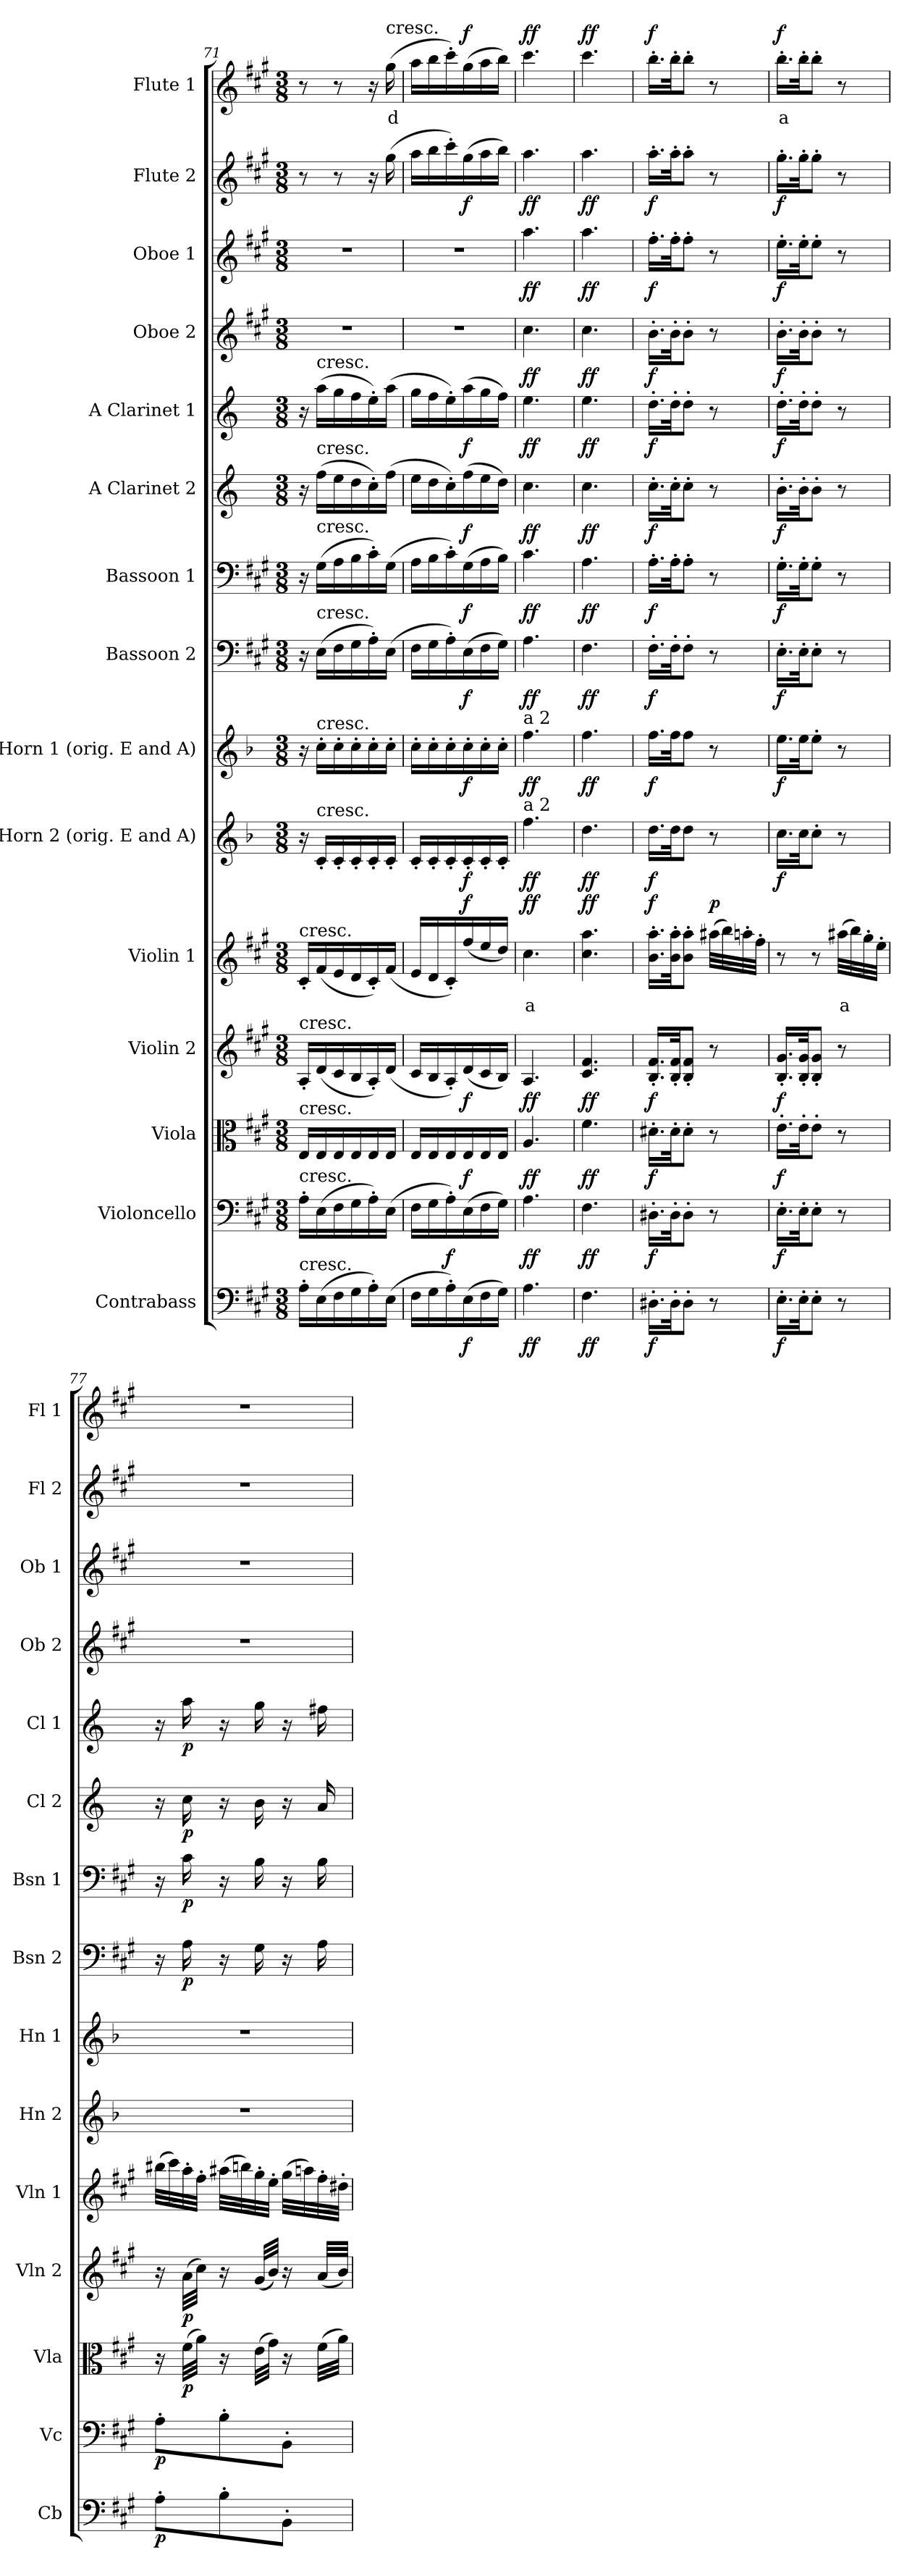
**kern	**dynam	**kern	**dynam	**kern	**dynam	**kern	**dynam	**kern	**text	**dynam	**kern	**dynam	**kern	**dynam	**kern	**dynam	**kern	**dynam	**kern	**dynam	**kern	**dynam	**kern	**dynam	**kern	**dynam	**kern	**dynam	**kern	**text	**dynam
*part15	*part15	*part14	*part14	*part13	*part13	*part12	*part12	*part11	*part11	*part11	*part10	*part10	*part9	*part9	*part8	*part8	*part7	*part7	*part6	*part6	*part5	*part5	*part4	*part4	*part3	*part3	*part2	*part2	*part1	*part1	*part1
*staff15	*staff15	*staff14	*staff14	*staff13	*staff13	*staff12	*staff12	*staff11	*staff11	*staff11	*staff10	*staff10	*staff9	*staff9	*staff8	*staff8	*staff7	*staff7	*staff6	*staff6	*staff5	*staff5	*staff4	*staff4	*staff3	*staff3	*staff2	*staff2	*staff1	*staff1	*staff1
*I"Contrabass	*	*I"Violoncello	*	*I"Viola	*	*I"Violin 2	*	*I"Violin 1	*	*	*I"E Horn 2 (orig. E and A)	*	*I"E Horn 1 (orig. E and A)	*	*I"Bassoon 2	*	*I"Bassoon 1	*	*I"A Clarinet 2	*	*I"A Clarinet 1	*	*I"Oboe 2	*	*I"Oboe 1	*	*I"Flute 2	*	*I"Flute 1	*	*
*I'Cb	*	*I'Vc	*	*I'Vla	*	*I'Vln 2	*	*I'Vln 1	*	*	*I'Hn 2	*	*I'Hn 1	*	*I'Bsn 2	*	*I'Bsn 1	*	*I'Cl 2	*	*I'Cl 1	*	*I'Ob 2	*	*I'Ob 1	*	*I'Fl 2	*	*I'Fl 1	*	*
*clefF4	*	*clefF4	*	*clefC3	*	*clefG2	*	*clefG2	*	*	*clefG2	*	*clefG2	*	*clefF4	*	*clefF4	*	*clefG2	*	*clefG2	*	*clefG2	*	*clefG2	*	*clefG2	*	*clefG2	*	*
*ITrd7c12	*	*	*	*	*	*	*	*	*	*	*ITrd5c8	*	*ITrd5c8	*	*	*	*	*	*ITrd2c3	*	*ITrd2c3	*	*	*	*	*	*	*	*	*	*
*k[f#c#g#]	*	*k[f#c#g#]	*	*k[f#c#g#]	*	*k[f#c#g#]	*	*k[f#c#g#]	*	*	*k[f#c#g#]	*	*k[f#c#g#]	*	*k[f#c#g#]	*	*k[f#c#g#]	*	*k[f#c#g#]	*	*k[f#c#g#]	*	*k[f#c#g#]	*	*k[f#c#g#]	*	*k[f#c#g#]	*	*k[f#c#g#]	*	*
*M3/8	*	*M3/8	*	*M3/8	*	*M3/8	*	*M3/8	*	*	*M3/8	*	*M3/8	*	*M3/8	*	*M3/8	*	*M3/8	*	*M3/8	*	*M3/8	*	*M3/8	*	*M3/8	*	*M3/8	*	*
=71	=71	=71	=71	=71	=71	=71	=71	=71	=71	=71	=71	=71	=71	=71	=71	=71	=71	=71	=71	=71	=71	=71	=71	=71	=71	=71	=71	=71	=71	=71	=71
!	!	!	!	!	!	!	!	!LO:TX:a:t=cresc.	!	!	!	!	!	!	!	!	!	!	!	!	!	!	!	!	!	!	!	!	!	!	!
!	!	!	!	!	!	!LO:TX:a:t=cresc.	!	!	!	!	!	!	!	!	!	!	!	!	!	!	!	!	!	!	!	!	!	!	!	!	!
!	!	!	!	!LO:TX:a:t=cresc.	!	!	!	!	!	!	!	!	!	!	!	!	!	!	!	!	!	!	!	!	!	!	!	!	!	!	!
!	!	!LO:TX:a:t=cresc.	!	!	!	!	!	!	!	!	!	!	!	!	!	!	!	!	!	!	!	!	!	!	!	!	!	!	!	!	!
!LO:TX:a:t=cresc.	!	!	!	!	!	!	!	!	!	!	!	!	!	!	!	!	!	!	!	!	!	!	!	!	!	!	!	!	!	!	!
16AA'\LL	.	16A'\LL	.	16E/LL	.	16A'/LL	.	16c#'/LL	.	.	16r	.	16r	.	16r	.	16r	.	16r	.	16r	.	4.r	.	4.r	.	8r	.	8r	.	.
!	!	!	!	!	!	!	!	!	!	!	!	!	!	!	!	!	!	!	!	!	!LO:TX:a:t=cresc.	!	!	!	!	!	!	!	!	!	!
!	!	!	!	!	!	!	!	!	!	!	!	!	!	!	!	!	!	!	!LO:TX:a:t=cresc.	!	!	!	!	!	!	!	!	!	!	!	!
!	!	!	!	!	!	!	!	!	!	!	!	!	!	!	!	!	!LO:TX:a:t=cresc.	!	!	!	!	!	!	!	!	!	!	!	!	!	!
!	!	!	!	!	!	!	!	!	!	!	!	!	!	!	!LO:TX:a:t=cresc.	!	!	!	!	!	!	!	!	!	!	!	!	!	!	!	!
!	!	!	!	!	!	!	!	!	!	!	!	!	!LO:TX:a:t=cresc.	!	!	!	!	!	!	!	!	!	!	!	!	!	!	!	!	!	!
!	!	!	!	!	!	!	!	!	!	!	!LO:TX:a:t=cresc.	!	!	!	!	!	!	!	!	!	!	!	!	!	!	!	!	!	!	!	!
(16EE\	.	(16E\	.	16E/	.	(16d/	.	(16f#/	.	.	16E'/LL	.	16e'\LL	.	(16E\LL	.	(16G#\LL	.	(16dd\LL	.	(16ff#\LL	.	.	.	.	.	.	.	.	.	.
16FF#\	.	16F#\	.	16E/	.	16c#/	.	16e/	.	.	16E'/	.	16e'\	.	16F#\	.	16A\	.	16cc#\	.	16ee\	.	.	.	.	.	8r	.	8r	.	.
16GG#\	.	16G#\	.	16E/	.	16B/	.	16d/	.	.	16E'/	.	16e'\	.	16G#\	.	16B\	.	16b\	.	16dd\	.	.	.	.	.	.	.	.	.	.
16AA'\)	.	16A'\)	.	16E/	.	16A'/)	.	16c#'/)	.	.	16E'/	.	16e'\	.	16A'\)	.	16c#'\)	.	16a'\)	.	16cc#'\)	.	.	.	.	.	16r	.	16r	.	.
!	!	!	!	!	!	!	!	!	!	!	!	!	!	!	!	!	!	!	!	!	!	!	!	!	!	!	!	!	!LO:TX:a:t=cresc.	!	!
!	!	!	!	!	!	!	!	!	!	!	!	!	!	!	!	!	!	!	!	!	!	!	!	!	!	!	!	!	!	!LO:LY:b:color=#FF0000	!
(16EE\JJ	.	(16E\JJ	.	16E/JJ	.	(16d/JJ	.	(16f#/JJ	.	.	16E'/JJ	.	16e'\JJ	.	(16E\JJ	.	(16G#\JJ	.	(16dd\JJ	.	(16ff#\JJ	.	.	.	.	.	(16gg#\	.	(16gg#\	d	.
=72	=72	=72	=72	=72	=72	=72	=72	=72	=72	=72	=72	=72	=72	=72	=72	=72	=72	=72	=72	=72	=72	=72	=72	=72	=72	=72	=72	=72	=72	=72	=72
16FF#\LL	.	16F#\LL	.	16E/LL	.	16c#/LL	.	16e/LL	.	.	16E'/LL	.	16e'\LL	.	16F#\LL	.	16A\LL	.	16cc#\LL	.	16ee\LL	.	4.r	.	4.r	.	16aa\LL	.	16aa\LL	.	.
16GG#\	.	16G#\	.	16E/	.	16B/	.	16d/	.	.	16E'/	.	16e'\	.	16G#\	.	16B\	.	16b\	.	16dd\	.	.	.	.	.	16bb\	.	16bb\	.	.
!	!	!	!LO:DY:b	!	!	!	!	!	!	!	!	!	!	!	!	!	!	!	!	!	!	!	!	!	!	!	!	!	!	!	!
16AA'\)	.	16A'\)	f	16E/	.	16A'/)	.	16c#'/)	.	.	16E'/	.	16e'\	.	16A'\)	.	16c#'\)	.	16a'\)	.	16cc#'\)	.	.	.	.	.	16ccc#'\)	.	16ccc#'\)	.	.
!	!LO:DY:b	!	!	!	!LO:DY:b	!	!LO:DY:b	!	!	!LO:DY:b	!	!LO:DY:b	!	!LO:DY:b	!	!LO:DY:b	!	!LO:DY:b	!	!LO:DY:b	!	!LO:DY:b	!	!	!	!	!	!LO:DY:b	!	!	!LO:DY:b
(16EE\	f	(16E\	.	16E/	f	(16d/	f	(16ff#/	.	f	16E'/	f	16e'\	f	(16E\	f	(16G#\	f	(16dd\	f	(16ff#\	f	.	.	.	.	(16gg#\	f	(16gg#\	.	f
16FF#\	.	16F#\	.	16E/	.	16c#/	.	16ee/	.	.	16E'/	.	16e'\	.	16F#\	.	16A\	.	16cc#\	.	16ee\	.	.	.	.	.	16aa\	.	16aa\	.	.
16GG#\JJ)	.	16G#\JJ)	.	16E/JJ	.	16B/JJ)	.	16dd/JJ)	.	.	16E'/JJ	.	16e'\JJ	.	16G#\JJ)	.	16B\JJ)	.	16b\JJ)	.	16dd\JJ)	.	.	.	.	.	16bb\JJ)	.	16bb\JJ)	.	.
=73	=73	=73	=73	=73	=73	=73	=73	=73	=73	=73	=73	=73	=73	=73	=73	=73	=73	=73	=73	=73	=73	=73	=73	=73	=73	=73	=73	=73	=73	=73	=73
!	!	!	!	!	!	!	!	!	!	!	!	!	!LO:TX:a:t=a 2	!	!	!	!	!	!	!	!	!	!	!	!	!	!	!	!	!	!
!	!	!	!	!	!	!	!	!	!	!	!LO:TX:a:t=a 2	!	!	!	!	!	!	!	!	!	!	!	!	!	!	!	!	!	!	!	!
!	!LO:DY:b	!	!LO:DY:b	!	!LO:DY:b	!	!LO:DY:b	!	!LO:LY:b:color=#FF0000	!LO:DY:b	!	!LO:DY:b	!	!LO:DY:b	!	!LO:DY:b	!	!LO:DY:b	!	!LO:DY:b	!	!LO:DY:b	!	!LO:DY:b	!	!LO:DY:b	!	!LO:DY:b	!	!	!LO:DY:b
4.AA\	ff	4.A\	ff	4.A/	ff	4.A/	ff	4.cc#\	a	ff	4.a\	ff	4.a\	ff	4.A\	ff	4.c#\	ff	4.a\	ff	4.cc#\	ff	4.cc#\	ff	4.aa\	ff	4.aa\	ff	4.ccc#\	.	ff
=74	=74	=74	=74	=74	=74	=74	=74	=74	=74	=74	=74	=74	=74	=74	=74	=74	=74	=74	=74	=74	=74	=74	=74	=74	=74	=74	=74	=74	=74	=74	=74
!	!LO:DY:b	!	!LO:DY:b	!	!LO:DY:b	!	!LO:DY:b	!	!	!LO:DY:b	!	!LO:DY:b	!	!LO:DY:b	!	!LO:DY:b	!	!LO:DY:b	!	!LO:DY:b	!	!LO:DY:b	!	!LO:DY:b	!	!LO:DY:b	!	!LO:DY:b	!	!	!LO:DY:b
4.FF#\	ff	4.F#\	ff	4.f#\	ff	4.c#/ 4.f#/	ff	4.cc#\ 4.aa\	.	ff	4.f#\	ff	4.a\	ff	4.F#\	ff	4.A\	ff	4.a\	ff	4.cc#\	ff	4.cc#\	ff	4.aa\	ff	4.aa\	ff	4.ccc#\	.	ff
=75	=75	=75	=75	=75	=75	=75	=75	=75	=75	=75	=75	=75	=75	=75	=75	=75	=75	=75	=75	=75	=75	=75	=75	=75	=75	=75	=75	=75	=75	=75	=75
!	!LO:DY:b	!	!LO:DY:b	!	!LO:DY:b	!	!LO:DY:b	!	!	!LO:DY:b	!	!LO:DY:b	!	!LO:DY:b	!	!LO:DY:b	!	!LO:DY:b	!	!LO:DY:b	!	!LO:DY:b	!	!LO:DY:b	!	!LO:DY:b	!	!LO:DY:b	!	!	!LO:DY:b
16.DD#X'\LL	f	16.D#X'\LL	f	16.d#X'\LL	f	16.B/' 16.f#/'LL	f	16.b\' 16.aa\'LL	.	f	16.f#\LL	f	16.a\LL	f	16.F#'\LL	f	16.A'\LL	f	16.a'\LL	f	16.b'\LL	f	16.b'\LL	f	16.ff#'\LL	f	16.aa'\LL	f	16.bb'\LL	.	f
32DD#'\JK	.	32D#'\JK	.	32d#'\JK	.	32B/' 32f#/'JK	.	32b\' 32aa\'JK	.	.	32f#\JK	.	32a\JK	.	32F#'\JK	.	32A'\JK	.	32a'\JK	.	32b'\JK	.	32b'\JK	.	32ff#'\JK	.	32aa'\JK	.	32bb'\JK	.	.
8DD#'\J	.	8D#'\J	.	8d#'\J	.	8B/' 8f#/'J	.	8b\' 8aa\'J	.	.	8f#\J	.	8a\J	.	8F#'\J	.	8A'\J	.	8a'\J	.	8b'\J	.	8b'\J	.	8ff#'\J	.	8aa'\J	.	8bb'\J	.	.
!	!	!	!	!	!	!	!	!	!	!LO:DY:b	!	!	!	!	!	!	!	!	!	!	!	!	!	!	!	!	!	!	!	!	!
8r	.	8r	.	8r	.	8r	.	(32aa#X\LLL	.	p	8r	.	8r	.	8r	.	8r	.	8r	.	8r	.	8r	.	8r	.	8r	.	8r	.	.
.	.	.	.	.	.	.	.	32bb\)	.	.	.	.	.	.	.	.	.	.	.	.	.	.	.	.	.	.	.	.	.	.	.
.	.	.	.	.	.	.	.	32aan'\	.	.	.	.	.	.	.	.	.	.	.	.	.	.	.	.	.	.	.	.	.	.	.
.	.	.	.	.	.	.	.	32ff#'\JJJ	.	.	.	.	.	.	.	.	.	.	.	.	.	.	.	.	.	.	.	.	.	.	.
!!LO:PB:g=z
=76	=76	=76	=76	=76	=76	=76	=76	=76	=76	=76	=76	=76	=76	=76	=76	=76	=76	=76	=76	=76	=76	=76	=76	=76	=76	=76	=76	=76	=76	=76	=76
!	!LO:DY:b	!	!LO:DY:b	!	!LO:DY:b	!	!LO:DY:b	!	!	!	!	!LO:DY:b	!	!LO:DY:b	!	!LO:DY:b	!	!LO:DY:b	!	!LO:DY:b	!	!LO:DY:b	!	!LO:DY:b	!	!LO:DY:b	!	!LO:DY:b	!	!LO:LY:b:color=#FF0000	!LO:DY:b
16.EE'\LL	f	16.E'\LL	f	16.e'\LL	f	16.B/' 16.g#/'LL	f	8r	.	.	16.e\LL	f	16.g#\LL	f	16.E'\LL	f	16.G#'\LL	f	16.g#'\LL	f	16.b'\LL	f	16.b'\LL	f	16.ee'\LL	f	16.gg#'\LL	f	16.bb'\LL	a	f
32EE'\JK	.	32E'\JK	.	32e'\JK	.	32B/' 32g#/'JK	.	.	.	.	32e\JK	.	32g#\JK	.	32E'\JK	.	32G#'\JK	.	32g#'\JK	.	32b'\JK	.	32b'\JK	.	32ee'\JK	.	32gg#'\JK	.	32bb'\JK	.	.
8EE'\J	.	8E'\J	.	8e'\J	.	8B/' 8g#/'J	.	8r	.	.	8e'\J	.	8g#'\J	.	8E'\J	.	8G#'\J	.	8g#'\J	.	8b'\J	.	8b'\J	.	8ee'\J	.	8gg#'\J	.	8bb'\J	.	.
!	!	!	!	!	!	!	!	!	!LO:LY:b:color=#FF0000	!	!	!	!	!	!	!	!	!	!	!	!	!	!	!	!	!	!	!	!	!	!
8r	.	8r	.	8r	.	8r	.	(32aa#X\LLL	a	.	8r	.	8r	.	8r	.	8r	.	8r	.	8r	.	8r	.	8r	.	8r	.	8r	.	.
.	.	.	.	.	.	.	.	32bb\)	.	.	.	.	.	.	.	.	.	.	.	.	.	.	.	.	.	.	.	.	.	.	.
.	.	.	.	.	.	.	.	32gg#'\	.	.	.	.	.	.	.	.	.	.	.	.	.	.	.	.	.	.	.	.	.	.	.
.	.	.	.	.	.	.	.	32ee'\JJJ	.	.	.	.	.	.	.	.	.	.	.	.	.	.	.	.	.	.	.	.	.	.	.
=77	=77	=77	=77	=77	=77	=77	=77	=77	=77	=77	=77	=77	=77	=77	=77	=77	=77	=77	=77	=77	=77	=77	=77	=77	=77	=77	=77	=77	=77	=77	=77
!	!LO:DY:b	!	!LO:DY:b	!	!	!	!	!	!	!	!	!	!	!	!	!	!	!	!	!	!	!	!	!	!	!	!	!	!	!	!
8AA'\L	p	8A'\L	p	16r	.	16r	.	(32bb#X\LLL	.	.	4.r	.	4.r	.	16r	.	16r	.	16r	.	16r	.	4.r	.	4.r	.	4.r	.	4.r	.	.
.	.	.	.	.	.	.	.	32ccc#\)	.	.	.	.	.	.	.	.	.	.	.	.	.	.	.	.	.	.	.	.	.	.	.
!	!	!	!	!	!LO:DY:b	!	!LO:DY:b	!	!	!	!	!	!	!	!	!LO:DY:b	!	!LO:DY:b	!	!LO:DY:b	!	!LO:DY:b	!	!	!	!	!	!	!	!	!
.	.	.	.	(32f#\LLL	p	(32a\LLL	p	32aa'\	.	.	.	.	.	.	16A\	p	16c#\	p	16a\	p	16ff#\	p	.	.	.	.	.	.	.	.	.
.	.	.	.	32a\JJJ)	.	32cc#\JJJ)	.	32ff#'\JJJ	.	.	.	.	.	.	.	.	.	.	.	.	.	.	.	.	.	.	.	.	.	.	.
8BB'\	.	8B'\	.	16r	.	16r	.	(32aa#X\LLL	.	.	.	.	.	.	16r	.	16r	.	16r	.	16r	.	.	.	.	.	.	.	.	.	.
.	.	.	.	.	.	.	.	32bbn\)	.	.	.	.	.	.	.	.	.	.	.	.	.	.	.	.	.	.	.	.	.	.	.
.	.	.	.	(32e\LLL	.	(32g#/LLL	.	32gg#'\	.	.	.	.	.	.	16G#\	.	16B\	.	16g#\	.	16ee\	.	.	.	.	.	.	.	.	.	.
.	.	.	.	32g#\JJJ)	.	32b/JJJ)	.	32ee'\JJJ	.	.	.	.	.	.	.	.	.	.	.	.	.	.	.	.	.	.	.	.	.	.	.
8BBB'\J	.	8BB'\J	.	16r	.	16r	.	(32gg#\LLL	.	.	.	.	.	.	16r	.	16r	.	16r	.	16r	.	.	.	.	.	.	.	.	.	.
.	.	.	.	.	.	.	.	32aan\)	.	.	.	.	.	.	.	.	.	.	.	.	.	.	.	.	.	.	.	.	.	.	.
.	.	.	.	(32f#\LLL	.	(32a/LLL	.	32ff#'\	.	.	.	.	.	.	16A\	.	16B\	.	16f#/	.	16dd#X\	.	.	.	.	.	.	.	.	.	.
.	.	.	.	32a\JJJ)	.	32b/JJJ)	.	32dd#X'\JJJ	.	.	.	.	.	.	.	.	.	.	.	.	.	.	.	.	.	.	.	.	.	.	.
=	=	=	=	=	=	=	=	=	=	=	=	=	=	=	=	=	=	=	=	=	=	=	=	=	=	=	=	=	=	=	=
*-	*-	*-	*-	*-	*-	*-	*-	*-	*-	*-	*-	*-	*-	*-	*-	*-	*-	*-	*-	*-	*-	*-	*-	*-	*-	*-	*-	*-	*-	*-	*-
